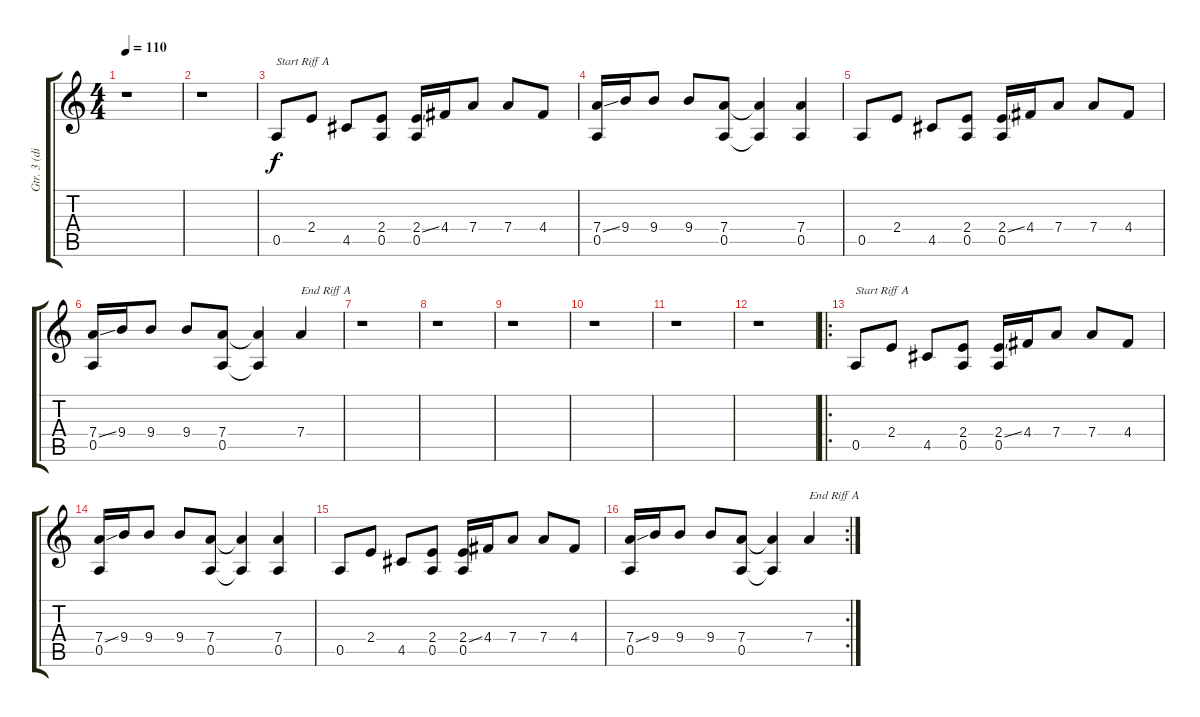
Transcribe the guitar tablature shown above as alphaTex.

\track ("Gtr. 3 (dist.)" "Gtr. 3 (di") {instrument distortionguitar}
\staff {score tabs}
\tuning (E4 B3 G3 D3 A2 E2) {hide}
\ts (4 4)
\tempo 110
\clef g2
\ks c
r.1{dy f} |
r.1 |
0.5.8{txt "Start Riff A"} 2.4.8 4.5.8 (2.4 0.5).8 (2.4{ss} 0.5).16 4.4.16 7.4.8 7.4.8 4.4.8 |
(7.4{ss} 0.5).16 9.4.16 9.4.8 9.4.8 (7.4 0.5).8 (7.4{t} 0.5{t}).4 (7.4 0.5).4 |
0.5.8 2.4.8 4.5.8 (2.4 0.5).8 (2.4{ss} 0.5).16 4.4.16 7.4.8 7.4.8 4.4.8 |
(7.4{ss} 0.5).16 9.4.16 9.4.8 9.4.8 (7.4 0.5).8 (7.4{t} 0.5{t}).4 7.4.4{txt "End Riff A"} |
r.1 |
r.1 |
r.1 |
r.1 |
r.1 |
r.1 |
\ro
0.5.8{txt "Start Riff A"} 2.4.8 4.5.8 (2.4 0.5).8 (2.4{ss} 0.5).16 4.4.16 7.4.8 7.4.8 4.4.8 |
(7.4{ss} 0.5).16 9.4.16 9.4.8 9.4.8 (7.4 0.5).8 (7.4{t} 0.5{t}).4 (7.4 0.5).4 |
0.5.8 2.4.8 4.5.8 (2.4 0.5).8 (2.4{ss} 0.5).16 4.4.16 7.4.8 7.4.8 4.4.8 |
\rc 2
(7.4{ss} 0.5).16 9.4.16 9.4.8 9.4.8 (7.4 0.5).8 (7.4{t} 0.5{t}).4 7.4.4{txt "End Riff A"}
